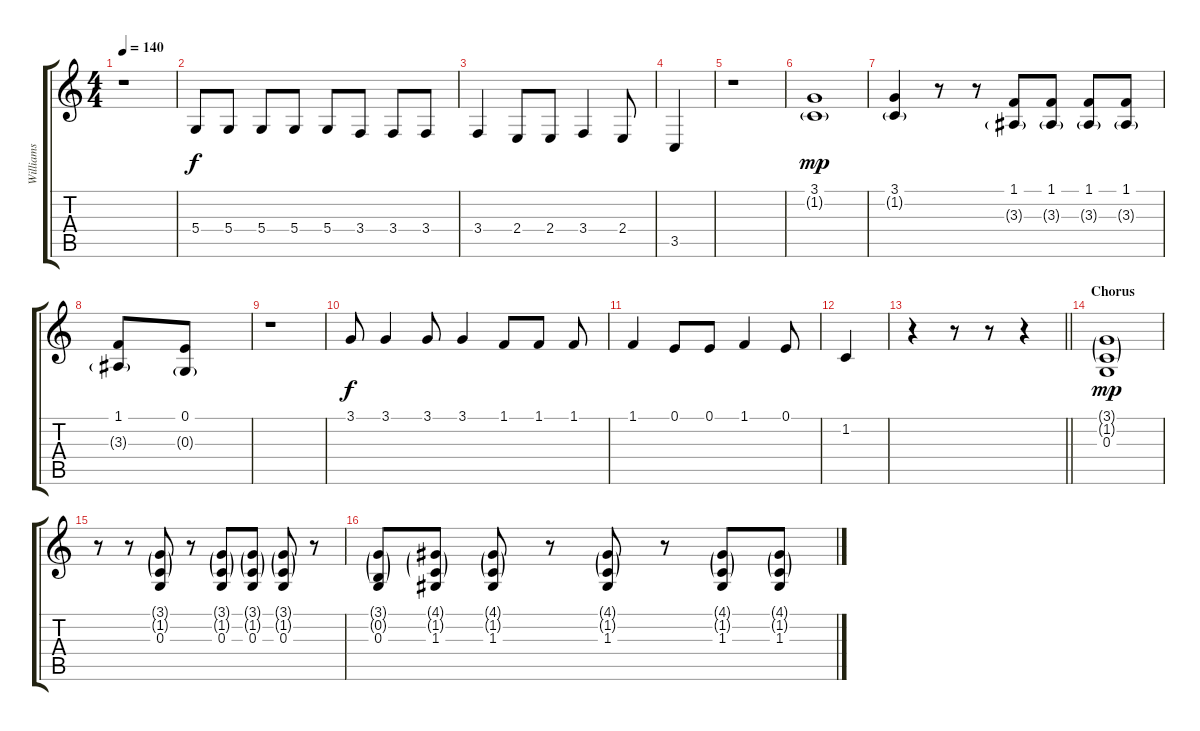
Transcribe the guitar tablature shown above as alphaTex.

\track ("Williams" "Williams") {instrument cello}
\staff {score tabs}
\tuning (E4 B3 G3 D3 A2 E2) {hide}
\ts (4 4)
\tempo 140
\clef g2
\ks c
r.1{dy f} |
5.4.8 5.4.8 5.4.8 5.4.8 5.4.8 3.4.8 3.4.8 3.4.8 |
3.4.4 2.4.8 2.4.8 3.4.4 2.4.8 |
3.5.4 |
r.1 |
(3.1 1.2{g}).1{dy mp} |
(3.1 1.2{g}).4 r.8 r.8 (1.1 3.3{g}).8 (1.1 3.3{g}).8 (1.1 3.3{g}).8 (1.1 3.3{g}).8 |
(1.1 3.3{g}).8 (0.1 0.3{g}).8 |
r.1 |
3.1.8{dy f} 3.1.4 3.1.8 3.1.4 1.1.8 1.1.8 1.1.8 |
1.1.4 0.1.8 0.1.8 1.1.4 0.1.8 |
1.2.4 |
\barLineRight lightlight
r.4 r.8 r.8 r.4 |
\section ("" "Chorus")
(3.1{g} 1.2{g} 0.3).1{dy mp} |
r.8 r.8 (3.1{g} 1.2{g} 0.3).8 r.8 (3.1{g} 1.2{g} 0.3).8 (3.1{g} 1.2{g} 0.3).8 (3.1{g} 1.2{g} 0.3).8 r.8 |
(3.1{g} 0.2{g} 0.3).8 (4.1{g} 1.2{g} 1.3).8 (4.1{g} 1.2{g} 1.3).8 r.8 (4.1{g} 1.2{g} 1.3).8 r.8 (4.1{g} 1.2{g} 1.3).8 (4.1{g} 1.2{g} 1.3).8
